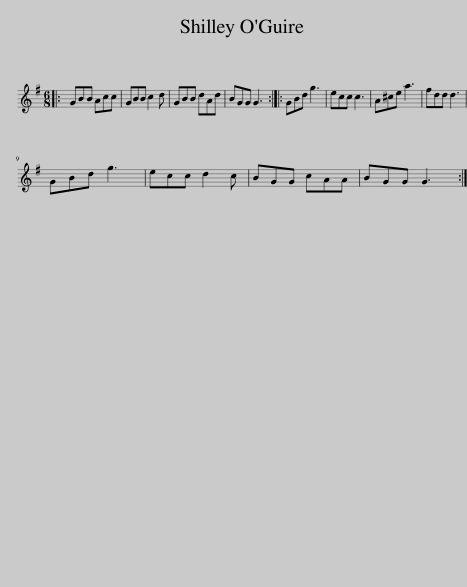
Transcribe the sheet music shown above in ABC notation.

X:1
L:1/8
M:6/8
I:linebreak $
K:G
V:1 treble
V:1
|: GBB Acc | GBB c2 d | GBB dAd | BGG G3 :: GBd g3 | %5
 ecc c3 | A^ce a3 | fdd d3 |$ GBd g3 | ecc d2 c | %10
 BGG cAA | BGG G3 :| %12
